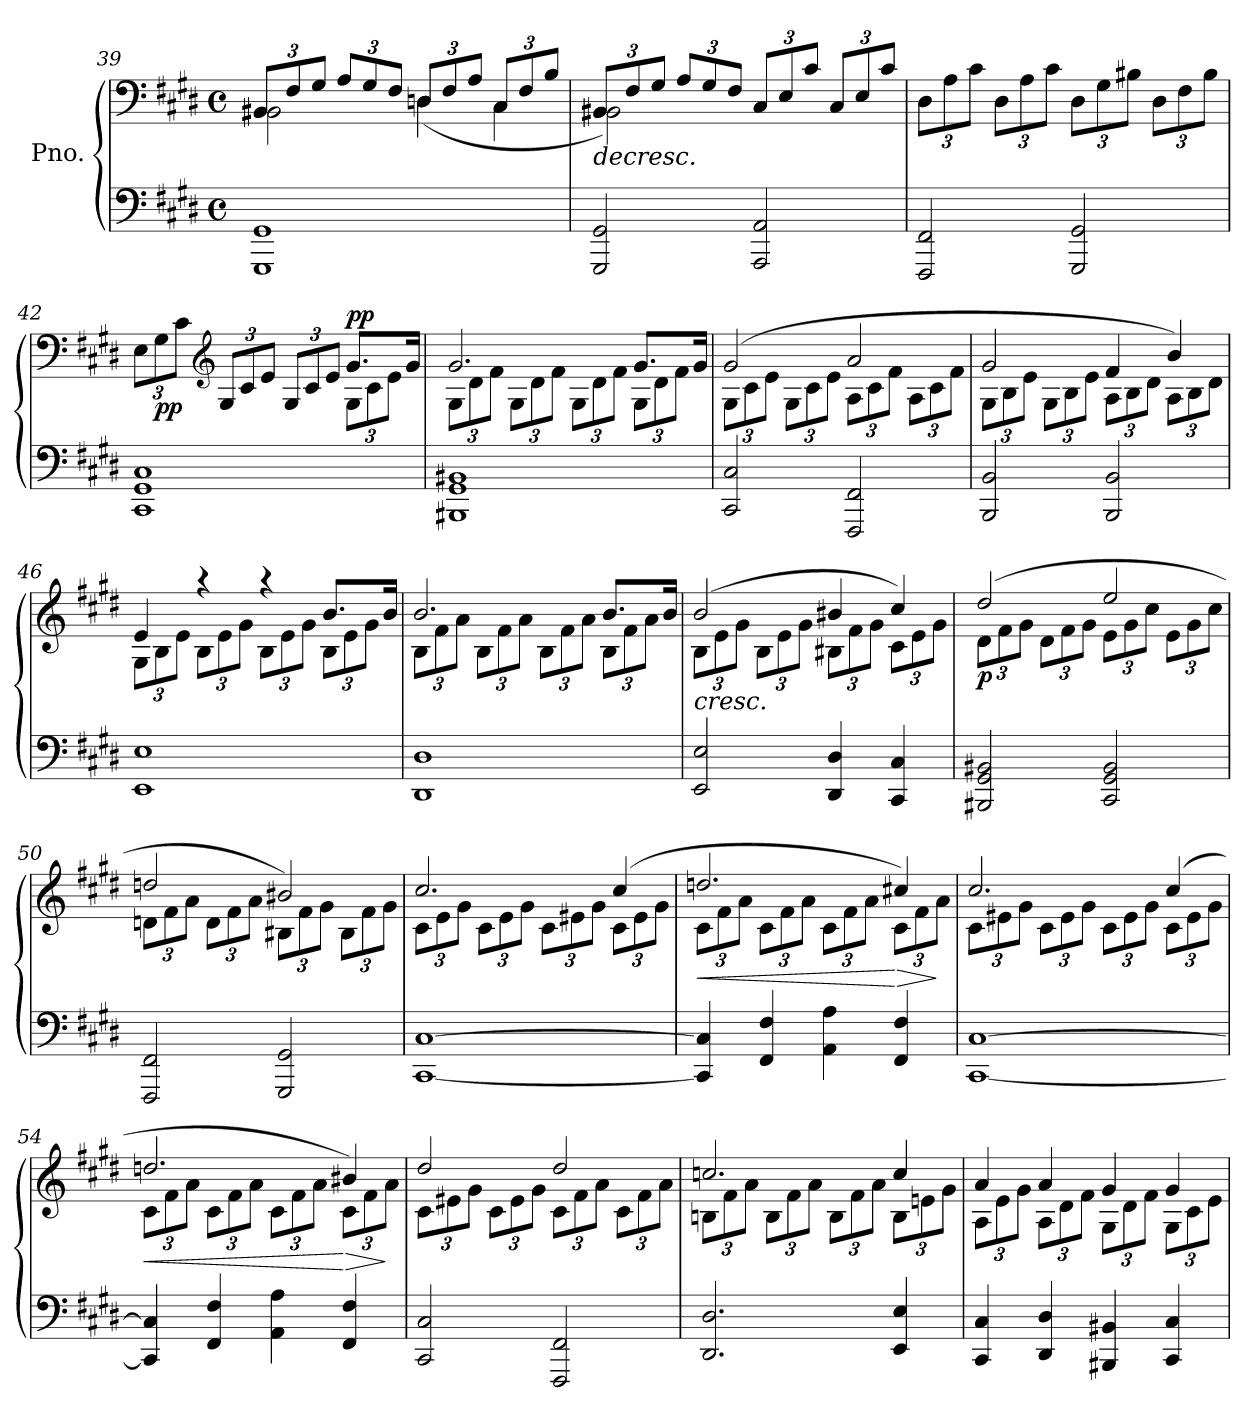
**kern	**kern	**dynam
*part1	*part1	*part1
*staff2	*staff1	*staff1/2
*I"Pno.	*	*
!!LO:PB:g=z
*clefF4	*clefF4	*
*k[f#c#g#d#]	*k[f#c#g#d#]	*
*E:	*E:	*
*M4/4	*M4/4	*
*met(c)	*met(c)	*
=39	=39	=39
*	*^	*
1GGG# 1GG#	12BB#X/L	2BB#\	.
.	12F#/	.	.
.	12G#/J	.	.
.	12A/L	.	.
.	12G#/	.	.
.	12F#/J	.	.
.	12Dn/L	(<4D\	.
.	12F#/	.	.
.	12A/J	.	.
.	12C#/L	4C#\	.
.	12F#/	.	.
.	12B/J	.	.
=40	=40	=40	=40
!	!LO:TX:b:i:t=decresc.	!	!
2GGG#/ 2GG#/	12BB#X/L	2BB#\)	.
.	12F#/	.	.
.	12G#/J	.	.
.	12A/L	.	.
.	12G#/	.	.
.	12F#/J	.	.
2AAA/ 2AA/	12C#/L	2ryy	.
.	12E/	.	.
.	12c#/J	.	.
.	12C#/L	.	.
.	12E/	.	.
.	12c#/J	.	.
*	*v	*v	*
=41	=41	=41
2FFF#/ 2FF#/	12D#\L	.
.	12A\	.
.	12c#\J	.
.	12D#\L	.
.	12A\	.
.	12c#\J	.
2GGG#/ 2GG#/	12D#\L	.
.	12G#\	.
.	12B#X\J	.
.	12D#\L	.
.	12F#\	.
.	12B#\J	.
!!LO:LB:g=z
=42	=42	=42
*	*^	*
1CC# 1GG# 1C#	12E\L	2ryy	.
!	!	!	!LO:DY:b
.	12G#\	.	pp
.	12c#\J	.	.
*	*clefG2	*	*
.	12G#/L	.	.
.	12c#/	.	.
.	12e/J	.	.
.	12G#/L	4ryy	.
.	12c#/	.	.
.	12e/J	.	.
!	!	!	!LO:DY:a
.	8.g#/L	12G#\L	pp
.	.	12c#\	.
.	.	12e\J	.
.	16g#/Jk	.	.
=43	=43	=43	=43
1BBB#X 1GG# 1BB#X	2.g#/	12G#\L	.
.	.	12d#\	.
.	.	12f#\J	.
.	.	12G#\L	.
.	.	12d#\	.
.	.	12f#\J	.
.	.	12G#\L	.
.	.	12d#\	.
.	.	12f#\J	.
.	8.g#/L	12G#\L	.
.	.	12d#\	.
.	.	12f#\J	.
.	16g#/Jk	.	.
=44	=44	=44	=44
2CC#/ 2C#/	(2g#/	12G#\L	.
.	.	12c#\	.
.	.	12e\J	.
.	.	12G#\L	.
.	.	12c#\	.
.	.	12e\J	.
2FFF#/ 2FF#/	2a/	12A\L	.
.	.	12c#\	.
.	.	12f#\J	.
.	.	12A\L	.
.	.	12c#\	.
.	.	12f#\J	.
=45	=45	=45	=45
2BBB/ 2BB/	2g#/	12G#\L	.
.	.	12B\	.
.	.	12e\J	.
.	.	12G#\L	.
.	.	12B\	.
.	.	12e\J	.
2BBB/ 2BB/	4f#/	12A\L	.
.	.	12B\	.
.	.	12d#\J	.
.	4b/)	12A\L	.
.	.	12B\	.
.	.	12d#\J	.
!!LO:LB:g=z	!!
=46	=46	=46	=46
1EE 1E	4e/	12G#\L	.
.	.	12B\	.
.	.	12e\J	.
.	4raa	12B\L	.
.	.	12e\	.
.	.	12g#\J	.
.	4raa	12B\L	.
.	.	12e\	.
.	.	12g#\J	.
.	8.b/L	12B\L	.
.	.	12e\	.
.	.	12g#\J	.
.	16b/Jk	.	.
=47	=47	=47	=47
1DD# 1D#	2.b/	12B\L	.
.	.	12f#\	.
.	.	12a\J	.
.	.	12B\L	.
.	.	12f#\	.
.	.	12a\J	.
.	.	12B\L	.
.	.	12f#\	.
.	.	12a\J	.
.	8.b/L	12B\L	.
.	.	12f#\	.
.	.	12a\J	.
.	16b/Jk	.	.
=48	=48	=48	=48
!	!LO:TX:b:i:t=cresc.	!	!
2EE/ 2E/	(2b/	12B\L	.
.	.	12e\	.
.	.	12g#\J	.
.	.	12B\L	.
.	.	12e\	.
.	.	12g#\J	.
4DD#/ 4D#/	4b#X/	12B#X\L	.
.	.	12f#\	.
.	.	12g#\J	.
4CC#/ 4C#/	4cc#/)	12c#\L	.
.	.	12e\	.
.	.	12g#\J	.
=49	=49	=49	=49
!	!	!	!LO:DY:b
2BBB#X/ 2GG#/ 2BB#X/	(2dd#/	12d#\L	p
.	.	12f#\	.
.	.	12g#\J	.
.	.	12d#\L	.
.	.	12f#\	.
.	.	12g#\J	.
2CC#/ 2GG#/ 2BB#/	2ee/	12e\L	.
.	.	12g#\	.
.	.	12cc#\J	.
.	.	12e\L	.
.	.	12g#\	.
.	.	12cc#\J	.
!!LO:LB:g=z	!!
=50	=50	=50	=50
2FFF#/ 2FF#/	2ddn/	12dn\L	.
.	.	12f#\	.
.	.	12a\J	.
.	.	12d\L	.
.	.	12f#\	.
.	.	12a\J	.
2GGG#/ 2GG#/	2b#X/)	12B#X\L	.
.	.	12f#\	.
.	.	12g#\J	.
.	.	12B#\L	.
.	.	12f#\	.
.	.	12g#\J	.
=51	=51	=51	=51
[1CC# [1C#	2.cc#/	12c#\L	.
.	.	12e\	.
.	.	12g#\J	.
.	.	12c#\L	.
.	.	12e\	.
.	.	12g#\J	.
.	.	12c#\L	.
.	.	12e#X\	.
.	.	12g#\J	.
.	(4cc#/	12c#\L	.
.	.	12e#\	.
.	.	12g#\J	.
=52	=52	=52	=52
!	!	!	!LO:HP:b
4CC#/] 4C#/]	2.ddn/	12c#\L	<
.	.	12f#\	.
.	.	12a\J	.
4FF#/ 4F#/	.	12c#\L	.
.	.	12f#\	.
.	.	12a\J	.
4AA\ 4A\	.	12c#\L	.
.	.	12f#\	.
.	.	12a\J	.
!	!	!	!LO:HP:n=1:b
4FF#/ 4F#/	4cc#X/)	12c#\L	[ >
.	.	12f#\	.
.	.	12a\J	]
=53	=53	=53	=53
[1CC# [1C#	2.cc#/	12c#\L	.
.	.	12e#X\	.
.	.	12g#\J	.
.	.	12c#\L	.
.	.	12e#\	.
.	.	12g#\J	.
.	.	12c#\L	.
.	.	12e#\	.
.	.	12g#\J	.
.	(4cc#/	12c#\L	.
.	.	12e#\	.
.	.	12g#\J	.
!!LO:LB:g=z	!!
=54	=54	=54	=54
!	!	!	!LO:HP:b
4CC#/] 4C#/]	2.ddn/	12c#\L	<
.	.	12f#\	.
.	.	12a\J	.
4FF#/ 4F#/	.	12c#\L	.
.	.	12f#\	.
.	.	12a\J	.
4AA\ 4A\	.	12c#\L	.
.	.	12f#\	.
.	.	12a\J	.
!	!	!	!LO:HP:n=1:b
4FF#/ 4F#/	4b#X/)	12c#\L	[ >
.	.	12f#\	.
.	.	12a\J	]
=55	=55	=55	=55
2CC#/ 2C#/	2dd#/	12c#\L	.
.	.	12e#X\	.
.	.	12g#\J	.
.	.	12c#\L	.
.	.	12e#\	.
.	.	12g#\J	.
2FFF#/ 2FF#/	2dd#/	12c#\L	.
.	.	12f#\	.
.	.	12a\J	.
.	.	12c#\L	.
.	.	12f#\	.
.	.	12a\J	.
=56	=56	=56	=56
2.DD#/ 2.D#/	2.ccn/	12Bn\L	.
.	.	12f#\	.
.	.	12a\J	.
.	.	12B\L	.
.	.	12f#\	.
.	.	12a\J	.
.	.	12B\L	.
.	.	12f#\	.
.	.	12a\J	.
4EE/ 4E/	4cc/	12B\L	.
.	.	12en\	.
.	.	12g#\J	.
!!LO:PB:g=z	!!
=57	=57	=57	=57
4CC#/ 4C#/	4a/	12A\L	.
.	.	12e\	.
.	.	12g#\J	.
4DD#/ 4D#/	4a/	12A\L	.
.	.	12d#\	.
.	.	12f#\J	.
4BBB#X/ 4BB#X/	4g#/	12G#\L	.
.	.	12d#\	.
.	.	12f#\J	.
4CC#/ 4C#/	4g#/	12G#\L	.
.	.	12c#\	.
.	.	12e\J	.
*	*v	*v	*
=	=	=
*-	*-	*-
